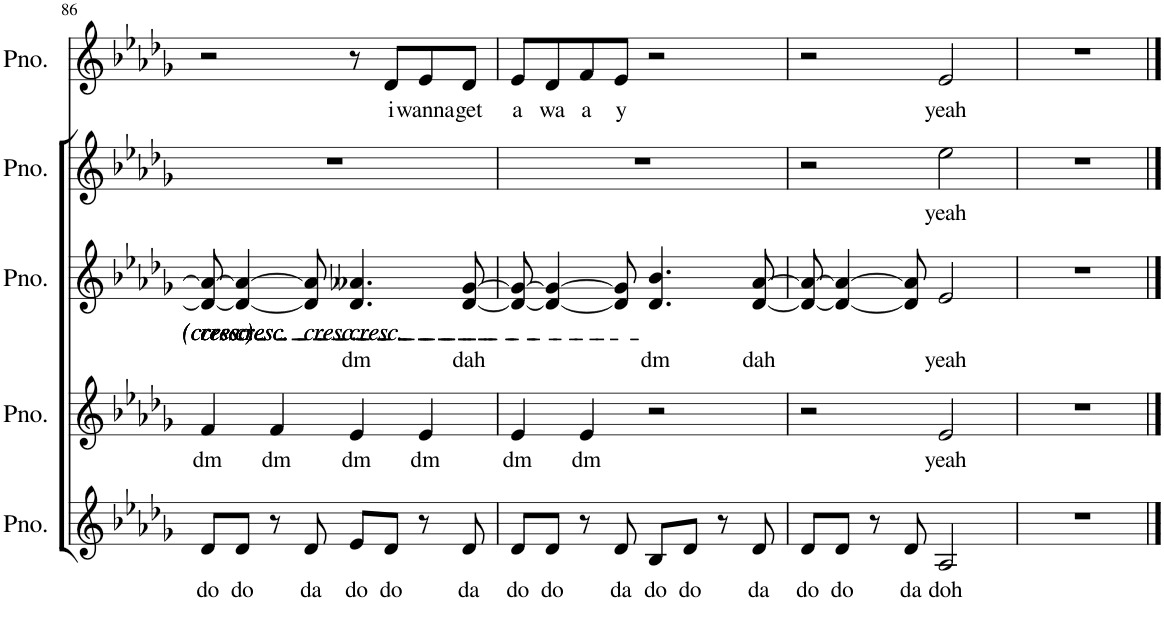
**kern	**text	**kern	**text	**kern	**text	**kern	**text	**kern	**text
*part5	*part5	*part4	*part4	*part3	*part3	*part2	*part2	*part1	*part1
*staff5	*staff5	*staff4	*staff4	*staff3	*staff3	*staff2	*staff2	*staff1	*staff1
*I"A2	*	*I"A1	*	*I"S2	*	*I"Sop1	*	*I"Solo	*
!!LO:PB:g=z
*clefG2	*	*clefG2	*	*clefG2	*	*clefG2	*	*clefG2	*
*k[b-e-a-d-g-]	*	*k[b-e-a-d-g-]	*	*k[b-e-a-d-g-]	*	*k[b-e-a-d-g-]	*	*k[b-e-a-d-g-]	*
*M4/4	*	*M4/4	*	*M4/4	*	*M4/4	*	*M4/4	*
=86	=86	=86	=86	=86	=86	=86	=86	=86	=86
!	!	!	!	!LO:TX:b:i:t=cresc.	!	!	!	!	!
!	!	!	!	!LO:TX:b:i:t=cresc.	!	!	!	!	!
!	!	!	!	!LO:TX:b:i:t=cresc.	!	!	!	!	!
!	!	!	!	!LO:TX:b:i:t=cresc.	!	!	!	!	!
!	!LO:LY:b	!	!LO:LY:b	!	!	!	!	!	!
8d-/L	do	4f/	dm	8d-/_ 8a-/_	.	1r	.	2r	.
!	!	!	!	!LO:TX:b:i:t=cresc.	!	!	!	!	!
!	!	!	!	!LO:TX:b:i:t=cresc.	!	!	!	!	!
!	!	!	!	!LO:TX:b:i:t=cresc.	!	!	!	!	!
!	!LO:LY:b	!	!	!	!	!	!	!	!
8d-/J	do	.	.	4d-/_ 4a-/_	.	.	.	.	.
!	!	!	!LO:LY:b	!	!	!	!	!	!
8r	.	4f/	dm	.	.	.	.	.	.
!	!	!	!	!LO:TX:b:i:t=cresc.	!	!	!	!	!
!	!	!	!	!LO:TX:b:i:t=cresc.	!	!	!	!	!
!	!LO:LY:b	!	!	!	!	!	!	!	!
8d-/	da	.	.	8d-/] 8a-/]	.	.	.	.	.
!	!	!	!	!LO:TX:b:i:t=cresc.	!	!	!	!	!
!	!	!	!	!LO:TX:b:i:t=cresc.	!	!	!	!	!
!	!LO:LY:b	!	!LO:LY:b	!	!LO:LY:b	!	!	!	!
8e-/L	do	4e-/	dm	4.d-/ 4.a--X/	dm	.	.	8r	.
!	!LO:LY:b	!	!	!	!	!	!	!	!LO:LY:b
8d-/J	do	.	.	.	.	.	.	8d-/L	i
!	!	!	!LO:LY:b	!	!	!	!	!	!LO:LY:b
8r	.	4e-/	dm	.	.	.	.	8e-/	wanna
!	!LO:LY:b	!	!	!	!LO:LY:b	!	!	!	!LO:LY:b
8d-/	da	.	.	[8d-/ [8g-/	dah	.	.	8d-/J	get
=87	=87	=87	=87	=87	=87	=87	=87	=87	=87
!	!LO:LY:b	!	!LO:LY:b	!	!	!	!	!	!LO:LY:b
8d-/L	do	4e-/	dm	8d-/_ 8g-/_	.	1r	.	8e-/L	a
!	!LO:LY:b	!	!	!	!	!	!	!	!LO:LY:b
8d-/J	do	.	.	4d-/_ 4g-/_	.	.	.	8d-/	wa
!	!	!	!LO:LY:b	!	!	!	!	!	!LO:LY:b
8r	.	4e-/	dm	.	.	.	.	8f/	a
!	!LO:LY:b	!	!	!	!	!	!	!	!LO:LY:b
8d-/	da	.	.	8d-/] 8g-/]	.	.	.	8e-/J	y
!	!LO:LY:b	!	!	!	!LO:LY:b	!	!	!	!
8B-/L	do	2r	.	4.d-/ 4.b-/	dm	.	.	2r	.
!	!LO:LY:b	!	!	!	!	!	!	!	!
8d-/J	do	.	.	.	.	.	.	.	.
8r	.	.	.	.	.	.	.	.	.
!	!LO:LY:b	!	!	!	!LO:LY:b	!	!	!	!
8d-/	da	.	.	[8d-/ [8a-/	dah	.	.	.	.
=88	=88	=88	=88	=88	=88	=88	=88	=88	=88
!	!LO:LY:b	!	!	!	!	!	!	!	!
8d-/L	do	2r	.	8d-/_ 8a-/_	.	2r	.	2r	.
!	!LO:LY:b	!	!	!	!	!	!	!	!
8d-/J	do	.	.	4d-/_ 4a-/_	.	.	.	.	.
8r	.	.	.	.	.	.	.	.	.
!	!LO:LY:b	!	!	!	!	!	!	!	!
8d-/	da	.	.	8d-/] 8a-/]	.	.	.	.	.
!	!LO:LY:b	!	!LO:LY:b	!	!LO:LY:b	!	!LO:LY:b	!	!LO:LY:b
2A-/	doh	2e-/	yeah	2e-/	yeah	2ee-\	yeah	2e-/	yeah
=89	=89	=89	=89	=89	=89	=89	=89	=89	=89
1r	.	1r	.	1r	.	1r	.	1r	.
==	==	==	==	==	==	==	==	==	==
*-	*-	*-	*-	*-	*-	*-	*-	*-	*-
